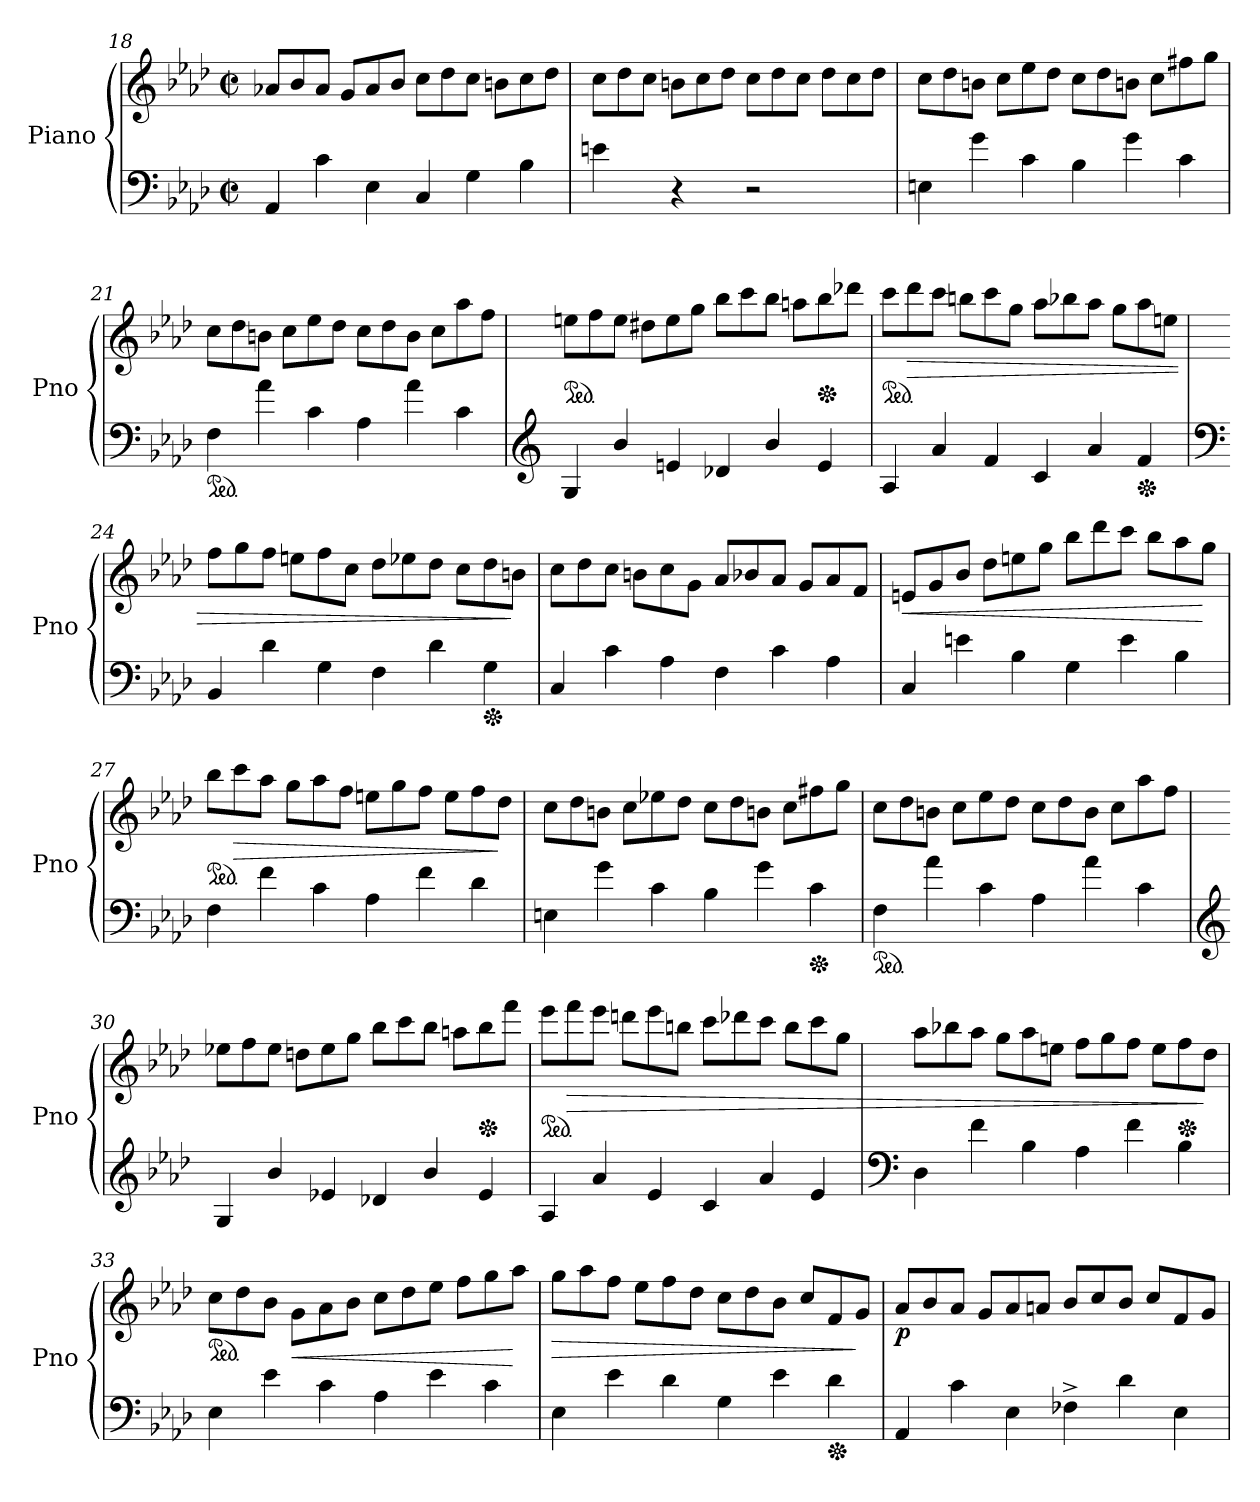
**kern	**kern	**dynam
*part1	*part1	*part1
*staff2	*staff1	*staff1/2
*I"Piano	*	*
*I'Pno	*	*
!!LO:LB:g=z
*clefF4	*clefG2	*
*k[b-e-a-d-]	*k[b-e-a-d-]	*
*M4/4	*M4/4	*
*met(c|)	*met(c|)	*
*Xtuplet	*Xtuplet	*
=18	=18	=18
!	!	!LO:DY:b
6AA-/	12a-X/L	other-dynamics
.	12b-/	.
6c\	12a-/J	.
.	12g/L	.
6E-\	12a-/	.
.	12b-/J	.
6C/	12cc\L	.
.	12dd-\	.
6G\	12cc\J	.
.	12bn\L	.
6B-\	12cc\	.
.	12dd-\J	.
=19	=19	=19
4en\	12cc\L	.
.	12dd-\	.
.	12cc\J	.
4r	12bn\L	.
.	12cc\	.
!	!	!LO:DY:b
.	12dd-\J	other-dynamics
2r	12cc\L	.
.	12dd-\	.
.	12cc\J	.
.	12dd-\L	.
.	12cc\	.
.	12dd-\J	.
=20	=20	=20
6En\	12cc\L	.
.	12dd-\	.
6g\	12bn\J	.
.	12cc\L	.
6c\	12ee-\	.
.	12dd-\J	.
6B-\	12cc\L	.
.	12dd-\	.
6g\	12bn\J	.
.	12cc\L	.
6c\	12ff#X\	.
.	12gg\J	.
!!LO:LB:g=z
=21	=21	=21
*ped	*	*
6F\	12cc\L	.
.	12dd-\	.
6a-\	12bn\J	.
.	12cc\L	.
6c\	12ee-\	.
.	12dd-\J	.
6A-\	12cc\L	.
.	12dd-\	.
6a-\	12b\J	.
.	12cc\L	.
6c\	12aa-\	.
.	12ff\J	.
=22	=22	=22
*clefG2	*	*
*	*ped	*
6G/	12een\L	.
.	12ff\	.
6b-/	12ee\J	.
.	12dd#X\L	.
6en/	12ee\	.
.	12gg\J	.
6d-X/	12bb-\L	.
.	12ccc\	.
6b-/	12bb-\J	.
.	12aan\L	.
*	*Xped	*
6e/	12bb-\	.
.	12ddd-X\J	.
=23	=23	=23
*	*ped	*
6A-/	12ccc\L	.
!	!	!LO:HP:b
.	12ddd-\	>
6a-/	12ccc\J	.
.	12bbn\L	.
6f/	12ccc\	.
.	12gg\J	.
6c/	12aa-\L	.
.	12bb-X\	.
6a-/	12aa-\J	.
.	12gg\L	.
*Xped	*	*
6f/	12aa-\	.
.	12een\J	.
!!LO:LB:g=z
=24	=24	=24
*clefF4	*	*
6BB-/	12ff\L	.
.	12gg\	.
6d-\	12ff\J	.
.	12een\L	.
6G\	12ff\	.
.	12cc\J	.
6F\	12dd-\L	.
.	12ee-X\	.
6d-\	12dd-\J	.
.	12cc\L	.
*Xped	*	*
6G\	12dd-\	.
.	12bn\J	]
=25	=25	=25
6C/	12cc\L	.
.	12dd-\	.
6c\	12cc\J	.
.	12bn\L	.
6A-\	12cc\	.
.	12g\J	.
6F\	12a-/L	.
.	12b-X/	.
6c\	12a-/J	.
.	12g/L	.
6A-\	12a-/	.
.	12f/J	.
=26	=26	=26
!	!	!LO:HP:b
6C/	12en/L	<
.	12g/	.
6en\	12b-/J	.
.	12dd-\L	.
6B-\	12een\	.
.	12gg\J	.
6G\	12bb-\L	.
.	12ddd-\	.
6e\	12ccc\J	.
.	12bb-\L	.
6B-\	12aa-\	.
.	12gg\J	[
!!LO:LB:g=z
=27	=27	=27
*	*ped	*
6F\	12bb-\L	.
!	!	!LO:HP:b
.	12ccc\	>
6f\	12aa-\J	.
.	12gg\L	.
6c\	12aa-\	.
.	12ff\J	.
6A-\	12een\L	.
.	12gg\	.
6f\	12ff\J	.
.	12ee\L	.
6d-\	12ff\	.
.	12dd-\J	]
!!LO:LB:g=z
=28	=28	=28
6En\	12cc\L	.
.	12dd-\	.
6g\	12bn\J	.
.	12cc\L	.
6c\	12ee-X\	.
.	12dd-\J	.
6B-\	12cc\L	.
.	12dd-\	.
6g\	12bn\J	.
.	12cc\L	.
*Xped	*	*
6c\	12ff#X\	.
.	12gg\J	.
=29	=29	=29
*ped	*	*
6F\	12cc\L	.
.	12dd-\	.
6a-\	12bn\J	.
.	12cc\L	.
6c\	12ee-\	.
.	12dd-\J	.
6A-\	12cc\L	.
.	12dd-\	.
6a-\	12b\J	.
.	12cc\L	.
6c\	12aa-\	.
.	12ff\J	.
=30	=30	=30
*clefG2	*	*
6G/	12ee-X\L	.
.	12ff\	.
6b-/	12ee-\J	.
.	12ddn\L	.
6e-X/	12ee-\	.
.	12gg\J	.
6d-X/	12bb-\L	.
.	12ccc\	.
6b-/	12bb-\J	.
.	12aan\L	.
*	*Xped	*
6e-/	12bb-\	.
.	12fff\J	.
!!LO:PB:g=z
=31	=31	=31
*	*ped	*
6A-/	12eee-\L	.
!	!	!LO:HP:b
.	12fff\	>
6a-/	12eee-\J	.
.	12dddn\L	.
6e-/	12eee-\	.
.	12bbn\J	.
6c/	12ccc\L	.
.	12ddd-X\	.
6a-/	12ccc\J	.
.	12bb\L	.
6e-/	12ccc\	.
.	12gg\J	.
=32	=32	=32
*clefF4	*	*
6D-\	12aa-\L	.
.	12bb-X\	.
6f\	12aa-\J	.
.	12gg\L	.
6B-\	12aa-\	.
.	12een\J	.
6A-\	12ff\L	.
.	12gg\	.
6f\	12ff\J	.
.	12ee\L	.
*	*Xped	*
6B-\	12ff\	.
.	12dd-\J	]
=33	=33	=33
*	*ped	*
6E-\	12cc\L	.
.	12dd-\	.
6e-\	12b-\J	.
!	!	!LO:HP:b
.	12g\L	<
6c\	12a-\	.
.	12b-\J	.
6A-\	12cc\L	.
.	12dd-\	.
6e-\	12ee-\J	.
.	12ff\L	.
6c\	12gg\	.
.	12aa-\J	[
!!LO:LB:g=z
=34	=34	=34
!	!	!LO:HP:b
6E-\	12gg\L	>
.	12aa-\	.
6e-\	12ff\J	.
.	12ee-\L	.
6d-\	12ff\	.
.	12dd-\J	.
6G\	12cc\L	.
.	12dd-\	.
6e-\	12b-\J	.
.	12cc/L	.
*Xped	*	*
6d-\	12f/	.
.	12g/J	]
!!LO:LB:g=z
=35	=35	=35
!	!	!LO:DY:b
6AA-/	12a-/L	p
.	12b-/	.
6c\	12a-/J	.
.	12g/L	.
6E-\	12a-/	.
.	12an/J	.
6F-X^\	12b-/L	.
.	12cc/	.
6d-\	12b-/J	.
.	12cc/L	.
6E-\	12f/	.
.	12g/J	.
=	=	=
*-	*-	*-
